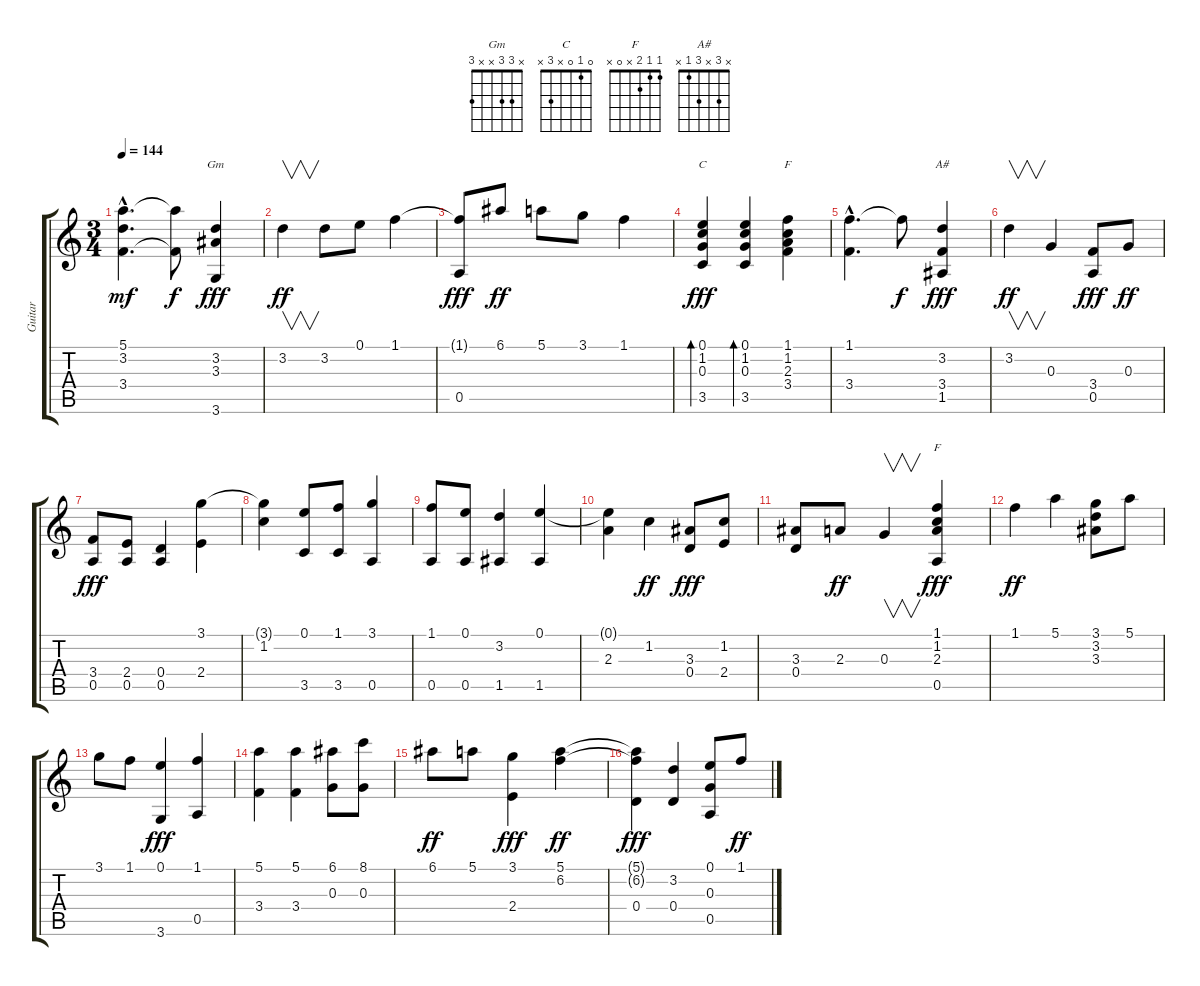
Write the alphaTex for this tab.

\track ("Guitar" "Guitar") {instrument acousticguitarsteel}
\staff {score tabs}
\tuning (E4 B3 G3 D3 A2 E2) {hide}
\chord ("Gm" x 3 3 x x 3)
\chord ("C" 0 1 0 x 3 x)
\chord ("F" 1 1 2 3 x x)
\chord ("A#" x 3 x 3 1 x)
\chord ("F" 1 1 2 x 0 x)
\ts (3 4)
\tempo 144
\clef g2
\ks c
(5.1{hac t} 3.2{hac} 3.4{hac t}).4{d dy mf} (5.1{t} 3.4{t}).8{dy f} (3.2 3.3 3.6).4{ch "Gm" dy fff} |
3.2.4{v dy ff} 3.2.8 0.1.8 1.1.4 |
(1.1{t} 0.5).8{dy fff} 6.1.8{dy ff} 5.1.8 3.1.8 1.1.4 |
(0.1 1.2 0.3 3.5).4{bd 120 ch "C" dy fff} (0.1 1.2 0.3 3.5).4{bd 120} (1.1 1.2 2.3 3.4).4{ch "F"} |
(1.1{hac} 3.4{hac}).4{d} 1.1{t}.8{dy f} (3.2 3.4 1.5).4{ch "A#" dy fff} |
3.2.4{v dy ff} 0.3.4 (3.4 0.5).8{dy fff} 0.3.8{dy ff} |
(3.4 0.5).8{dy fff} (2.4 0.5).8 (0.4 0.5).4 (3.1 2.4).4 |
(3.1{t} 1.2).4 (0.1 3.5).8 (1.1 3.5).8 (3.1 0.5).4 |
(1.1 0.5).8 (0.1 0.5).8 (3.2 1.5).4 (0.1 1.5).4 |
(0.1{t} 2.3).4 1.2.4{dy ff} (3.3 0.4).8{dy fff} (1.2 2.4).8 |
(3.3 0.4).8 2.3.8{dy ff} 0.3.4{v} (1.1 1.2 2.3 0.5).4{ch "F" dy fff} |
1.1.4{dy ff} 5.1.4 (3.1 3.2 3.3).8 5.1.8 |
3.1.8 1.1.8 (0.1 3.6).4{dy fff} (1.1 0.5).4 |
(5.1 3.4).4 (5.1 3.4).4 (6.1 0.3).8 (8.1 0.3).8 |
6.1.8{dy ff} 5.1.8 (3.1 2.4).4{dy fff} (5.1 6.2).4{dy ff} |
(5.1{t} 6.2{t} 0.4).4{dy fff} (3.2 0.4).4 (0.1 0.3 0.5).8 1.1.8{dy ff}
